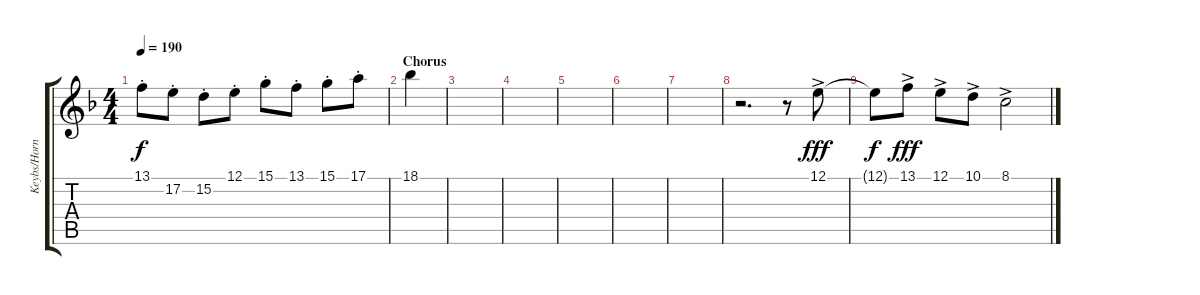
\track ("Keybs/Horns" "Keybs/Horn") {instrument lead2sawtooth}
\staff {score tabs}
\tuning (E4 B3 G3 D3 A2 E2) {hide}
\ts (4 4)
\tempo 190
\clef g2
\ks f
13.1{st}.8{dy f} 17.2{st}.8 15.2{st}.8 12.1{st}.8 15.1{st}.8 13.1{st}.8 15.1{st}.8 17.1{st}.8 |
\section ("" "Chorus")
18.1.4 |
|
|
|
|
|
r.2{d instrument lead2sawtooth} r.8 12.1{ac}.8{dy fff} |
12.1{t}.8{dy f} 13.1{ac}.8{dy fff} 12.1{ac}.8 10.1{ac}.8 8.1{ac}.2
